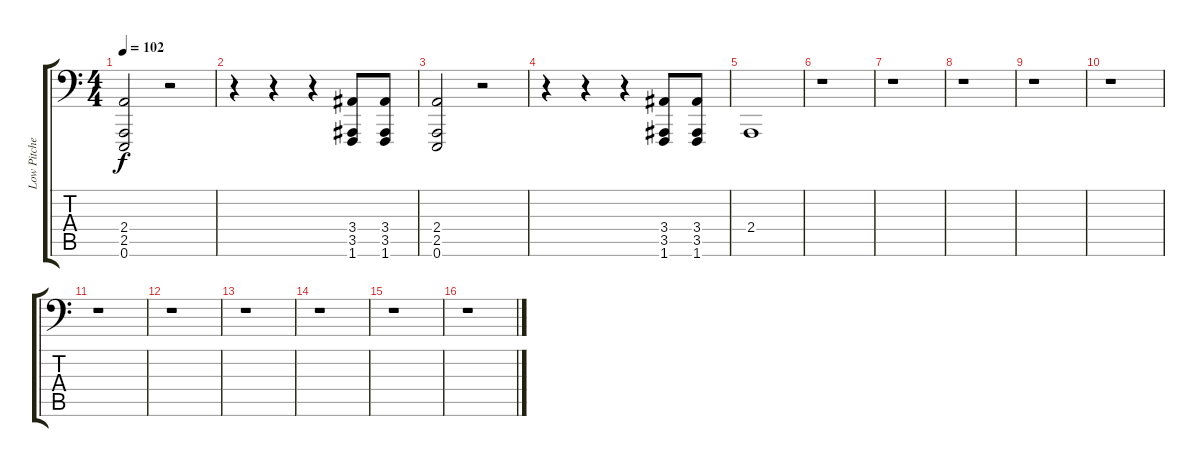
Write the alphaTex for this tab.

\track ("Low Pitched Effects" "Low Pitche") {instrument distortionguitar}
\staff {score tabs}
\tuning (D2 A1 F1 G0 D0 A-1) {hide}
\ts (4 4)
\tempo 102
\clef f4
\ks c
(2.4 2.5 0.6).2{dy f} r.2 |
r.4 r.4 r.4 (3.4 3.5 1.6).8 (3.4 3.5 1.6).8 |
(2.4 2.5 0.6).2 r.2 |
r.4 r.4 r.4 (3.4 3.5 1.6).8 (3.4 3.5 1.6).8 |
2.4.1 |
r.1 |
r.1 |
r.1 |
r.1 |
r.1 |
r.1 |
r.1 |
r.1 |
r.1 |
r.1 |
r.1
